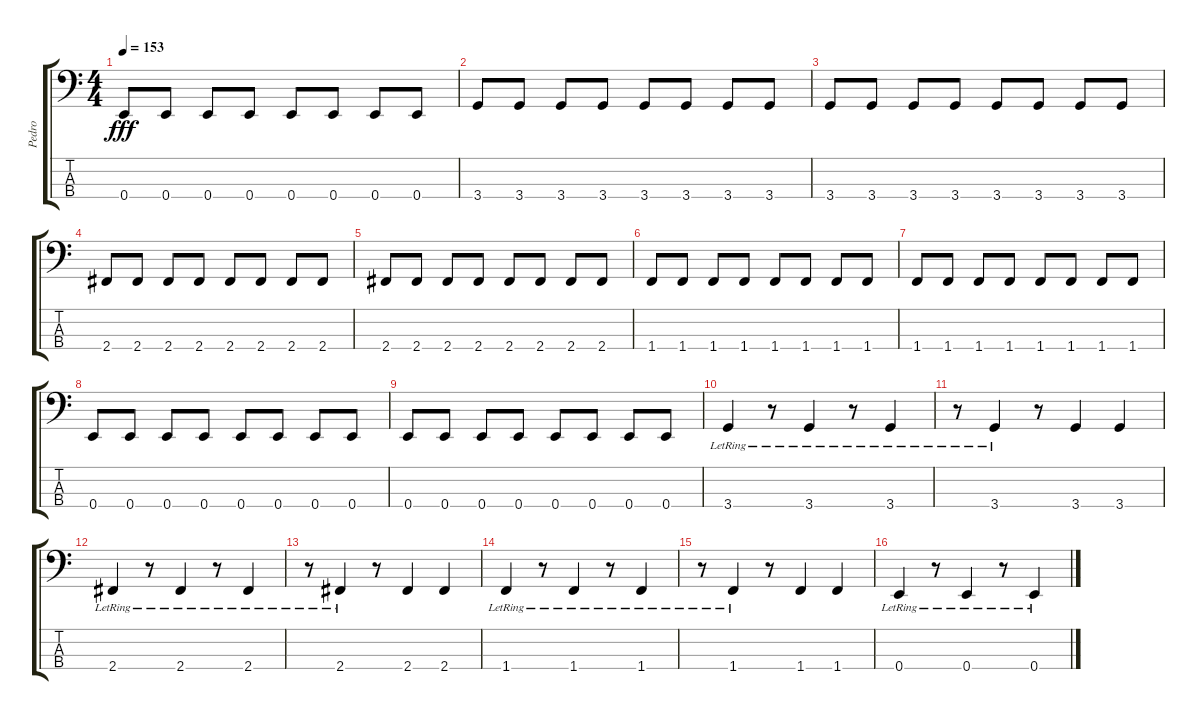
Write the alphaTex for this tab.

\track ("Pedro" "Pedro") {instrument electricbassfinger}
\staff {score tabs}
\tuning (G2 D2 A1 E1) {hide}
\ts (4 4)
\tempo 153
\clef f4
\ks c
0.4.8{dy fff} 0.4.8 0.4.8 0.4.8 0.4.8 0.4.8 0.4.8 0.4.8 |
3.4.8 3.4.8 3.4.8 3.4.8 3.4.8 3.4.8 3.4.8 3.4.8 |
3.4.8 3.4.8 3.4.8 3.4.8 3.4.8 3.4.8 3.4.8 3.4.8 |
2.4.8 2.4.8 2.4.8 2.4.8 2.4.8 2.4.8 2.4.8 2.4.8 |
2.4.8 2.4.8 2.4.8 2.4.8 2.4.8 2.4.8 2.4.8 2.4.8 |
1.4.8 1.4.8 1.4.8 1.4.8 1.4.8 1.4.8 1.4.8 1.4.8 |
1.4.8 1.4.8 1.4.8 1.4.8 1.4.8 1.4.8 1.4.8 1.4.8 |
0.4.8 0.4.8 0.4.8 0.4.8 0.4.8 0.4.8 0.4.8 0.4.8 |
0.4.8 0.4.8 0.4.8 0.4.8 0.4.8 0.4.8 0.4.8 0.4.8 |
3.4{lr}.4 r.8 3.4{lr}.4 r.8 3.4{lr}.4 |
r.8 3.4{lr}.4 r.8 3.4.4 3.4.4 |
2.4{lr}.4 r.8 2.4{lr}.4 r.8 2.4{lr}.4 |
r.8 2.4{lr}.4 r.8 2.4.4 2.4.4 |
1.4{lr}.4 r.8 1.4{lr}.4 r.8 1.4{lr}.4 |
r.8 1.4{lr}.4 r.8 1.4.4 1.4.4 |
0.4{lr}.4 r.8 0.4{lr}.4 r.8 0.4{lr}.4
